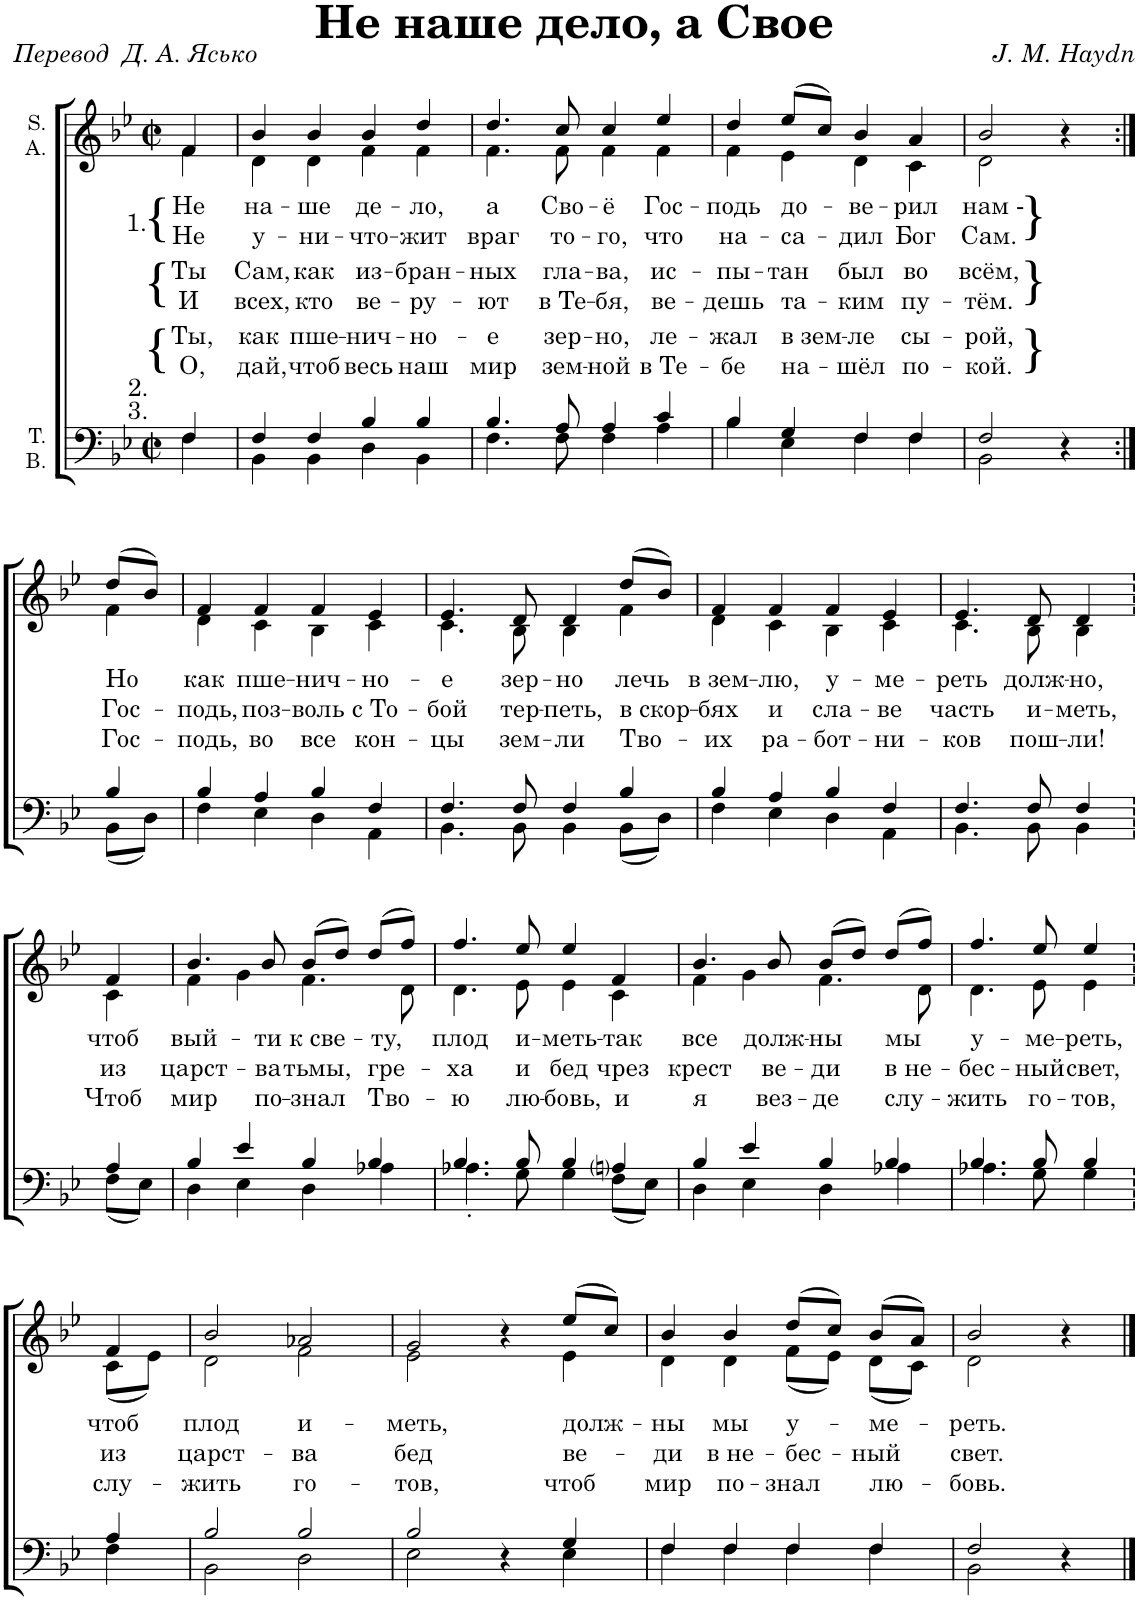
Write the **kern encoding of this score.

**kern	**kern	**text	**text	**text	**text	**text	**text
*part2	*part1	*part1	*part1	*part1	*part1	*part1	*part1
*staff2	*staff1	*staff1	*staff1	*staff1	*staff1	*staff1	*staff1
*I"T. B.	*I"S. A.	*	*	*	*	*	*
*clefF4	*clefG2	*	*	*	*	*	*
*k[b-e-]	*k[b-e-]	*	*	*	*	*	*
*M2/2	*M2/2	*	*	*	*	*	*
*met(c|)	*met(c|)	*	*	*	*	*	*
=1	=1	=1	=1	=1	=1	=1	=1
*^	*	*	*	*	*	*	*
!	!	!LO:TX:b:t={	!	!	!	!	!	!
!	!	!LO:TX:b:t={	!	!	!	!	!	!
!	!	!LO:TX:b:t={	!	!	!	!	!	!
!	!	!LO:TX:b:t=1.	!	!	!	!	!	!
!	!	!LO:TX:b:t=2.	!	!	!	!	!	!
!	!	!LO:TX:b:t=3.	!	!	!	!	!	!
!	!	!	!LO:LY:b	!LO:LY:b	!LO:LY:b	!LO:LY:b	!LO:LY:b	!LO:LY:b
*	*	*^	*	*	*	*	*	*
4F/	4F\	4f/	4f\	Не	Не	Ты	И	Ты,	О,
=2	=2	=2	=2	=2	=2	=2	=2	=2	=2
!	!	!	!	!LO:LY:b	!LO:LY:b	!LO:LY:b	!LO:LY:b	!LO:LY:b	!LO:LY:b
4F/	4BB-\	4b-/	4d\	на-	у-	Сам,	всех,	как	дай,
!	!	!	!	!LO:LY:b	!LO:LY:b	!LO:LY:b	!LO:LY:b	!LO:LY:b	!LO:LY:b
4F/	4BB-\	4b-/	4d\	-ше	-ни-	как	кто	пше-	чтоб
!	!	!	!	!LO:LY:b	!LO:LY:b	!LO:LY:b	!LO:LY:b	!LO:LY:b	!LO:LY:b
4B-/	4D\	4b-/	4f\	де-	-что-	из-	ве-	-нич-	весь
!	!	!	!	!LO:LY:b	!LO:LY:b	!LO:LY:b	!LO:LY:b	!LO:LY:b	!LO:LY:b
4B-/	4BB-\	4dd/	4f\	-ло,	-жит	-бран-	-ру-	-но-	наш
=3	=3	=3	=3	=3	=3	=3	=3	=3	=3
!	!	!	!	!LO:LY:b	!LO:LY:b	!LO:LY:b	!LO:LY:b	!LO:LY:b	!LO:LY:b
4.B-/	4.F\	4.dd/	4.f\	а	враг	-ных	-ют	-е	мир
!	!	!	!	!LO:LY:b	!LO:LY:b	!LO:LY:b	!LO:LY:b	!LO:LY:b	!LO:LY:b
8A/	8F\	8cc/	8f\	Сво-	то-	гла-	в Те-	зер-	зем-
!	!	!	!	!LO:LY:b	!LO:LY:b	!LO:LY:b	!LO:LY:b	!LO:LY:b	!LO:LY:b
4A/	4F\	4cc/	4f\	-ё	-го,	-ва,	-бя,	-но,	-ной
!	!	!	!	!LO:LY:b	!LO:LY:b	!LO:LY:b	!LO:LY:b	!LO:LY:b	!LO:LY:b
4c/	4A\	4ee-/	4f\	Гос-	что	ис-	ве-	ле-	в Те-
=4	=4	=4	=4	=4	=4	=4	=4	=4	=4
!	!	!	!	!LO:LY:b	!LO:LY:b	!LO:LY:b	!LO:LY:b	!LO:LY:b	!LO:LY:b
4B-/	4B-\	4dd/	4f\	-подь	на-	-пы-	-дешь	-жал	-бе
!	!	!	!	!LO:LY:b	!LO:LY:b	!LO:LY:b	!LO:LY:b	!LO:LY:b	!LO:LY:b
4G/	4E-\	(8ee-/L	4e-\	до-	-са-	-тан	та-	в зем-	на-
.	.	8cc/J)	.	.	.	.	.	.	.
!	!	!	!	!LO:LY:b	!LO:LY:b	!LO:LY:b	!LO:LY:b	!LO:LY:b	!LO:LY:b
4F/	4F\	4b-/	4d\	-ве-	-дил	был	-ким	-ле	-шёл
!	!	!	!	!LO:LY:b	!LO:LY:b	!LO:LY:b	!LO:LY:b	!LO:LY:b	!LO:LY:b
4F/	4F\	4a/	4c\	-рил	Бог	во	пу-	сы-	по-
=5	=5	=5	=5	=5	=5	=5	=5	=5	=5
!	!	!LO:TX:b:t=}	!	!	!	!	!	!	!
!	!	!LO:TX:b:t=}	!	!	!	!	!	!	!
!	!	!LO:TX:b:t=}	!	!	!	!	!	!	!
!	!	!	!	!LO:LY:b	!LO:LY:b	!LO:LY:b	!LO:LY:b	!LO:LY:b	!LO:LY:b
2F/	2BB-\	2b-/	2d\	нам -	Сам.	всём,	-тём.	-рой,	-кой.
4r	4ryy	4r	4ryy	.	.	.	.	.	.
!!LO:LB:g=z	!!
=6:|!	=6:|!	=6:|!	=6:|!	=6:|!	=6:|!	=6:|!	=6:|!	=6:|!	=6:|!
!	!	!	!	!LO:LY:b	!LO:LY:b	!LO:LY:b	!	!	!
4B-/	(8BB-\L	(8dd/L	4f\	Но	Гос-	Гос-	.	.	.
.	8D\J)	8b-/J)	.	.	.	.	.	.	.
=7	=7	=7	=7	=7	=7	=7	=7	=7	=7
!	!	!	!	!LO:LY:b	!LO:LY:b	!LO:LY:b	!	!	!
4B-/	4F\	4f/	4d\	как	-подь,	-подь,	.	.	.
!	!	!	!	!LO:LY:b	!LO:LY:b	!LO:LY:b	!	!	!
4A/	4E-\	4f/	4c\	пше-	поз-	во	.	.	.
!	!	!	!	!LO:LY:b	!LO:LY:b	!LO:LY:b	!	!	!
4B-/	4D\	4f/	4B-\	-нич-	-воль	все	.	.	.
!	!	!	!	!LO:LY:b	!LO:LY:b	!LO:LY:b	!	!	!
4F/	4AA\	4e-/	4c\	-но-	с То-	кон-	.	.	.
=8	=8	=8	=8	=8	=8	=8	=8	=8	=8
!	!	!	!	!LO:LY:b	!LO:LY:b	!LO:LY:b	!	!	!
4.F/	4.BB-\	4.e-/	4.c\	-е	-бой	-цы	.	.	.
!	!	!	!	!LO:LY:b	!LO:LY:b	!LO:LY:b	!	!	!
8F/	8BB-\	8d/	8B-\	зер-	тер-	зем-	.	.	.
!	!	!	!	!LO:LY:b	!LO:LY:b	!LO:LY:b	!	!	!
4F/	4BB-\	4d/	4B-\	-но	-петь,	-ли	.	.	.
!	!	!	!	!LO:LY:b	!LO:LY:b	!LO:LY:b	!	!	!
4B-/	(8BB-\L	(8dd/L	4f\	лечь	в скор-	Тво-	.	.	.
.	8D\J)	8b-/J)	.	.	.	.	.	.	.
=9	=9	=9	=9	=9	=9	=9	=9	=9	=9
!	!	!	!	!LO:LY:b	!LO:LY:b	!LO:LY:b	!	!	!
4B-/	4F\	4f/	4d\	в зем-	-бях	-их	.	.	.
!	!	!	!	!LO:LY:b	!LO:LY:b	!LO:LY:b	!	!	!
4A/	4E-\	4f/	4c\	-лю,	и	ра-	.	.	.
!	!	!	!	!LO:LY:b	!LO:LY:b	!LO:LY:b	!	!	!
4B-/	4D\	4f/	4B-\	у-	сла-	-бот-	.	.	.
!	!	!	!	!LO:LY:b	!LO:LY:b	!LO:LY:b	!	!	!
4F/	4AA\	4e-/	4c\	-ме-	-ве	-ни-	.	.	.
=10	=10	=10	=10	=10	=10	=10	=10	=10	=10
!	!	!	!	!LO:LY:b	!LO:LY:b	!LO:LY:b	!	!	!
4.F/	4.BB-\	4.e-/	4.c\	-реть	часть	-ков	.	.	.
!	!	!	!	!LO:LY:b	!LO:LY:b	!LO:LY:b	!	!	!
8F/	8BB-\	8d/	8B-\	долж-	и-	пош-	.	.	.
!	!	!	!	!LO:LY:b	!LO:LY:b	!LO:LY:b	!	!	!
4F/	4BB-\	4d/	4B-\	-но,	-меть,	-ли!	.	.	.
!!LO:LB:g=z	!!
=11	=11	=11	=11	=11	=11	=11	=11	=11	=11
!	!	!	!	!LO:LY:b	!LO:LY:b	!LO:LY:b	!	!	!
4A/	(8F\L	4f/	4c\	чтоб	из	Чтоб	.	.	.
.	8E-\J)	.	.	.	.	.	.	.	.
=12	=12	=12	=12	=12	=12	=12	=12	=12	=12
!	!	!	!	!LO:LY:b	!LO:LY:b	!LO:LY:b	!	!	!
4B-/	4D\	4.b-/	4f\	вый-	царст-	мир	.	.	.
4e-/	4E-\	.	4g\	.	.	.	.	.	.
!	!	!	!	!LO:LY:b	!LO:LY:b	!LO:LY:b	!	!	!
.	.	8b-/	.	-ти	-ва	по-	.	.	.
!	!	!	!	!LO:LY:b	!LO:LY:b	!LO:LY:b	!	!	!
4B-/	4D\	(8b-/L	4.f\	к све-	тьмы,	-знал	.	.	.
.	.	8dd/J)	.	.	.	.	.	.	.
!	!	!	!	!LO:LY:b	!LO:LY:b	!LO:LY:b	!	!	!
4B-/	4A-X\	(8dd/L	.	-ту,	гре-	Тво-	.	.	.
.	.	8ff/J)	8d\	.	.	.	.	.	.
=13	=13	=13	=13	=13	=13	=13	=13	=13	=13
!	!	!	!	!LO:LY:b	!LO:LY:b	!LO:LY:b	!	!	!
4.B-/	4.A-X'\	4.ff/	4.d\	плод	-ха	-ю	.	.	.
!	!	!	!	!LO:LY:b	!LO:LY:b	!LO:LY:b	!	!	!
8B-/	8G\	8ee-/	8e-\	и-	и	лю-	.	.	.
!	!	!	!	!LO:LY:b	!LO:LY:b	!LO:LY:b	!	!	!
4B-/	4G\	4ee-/	4e-\	-меть-	бед	-бовь,	.	.	.
!	!	!	!	!LO:LY:b	!LO:LY:b	!LO:LY:b	!	!	!
4Ani/	(8F\L	4f/	4c\	-так	чрез	и	.	.	.
.	8E-\J)	.	.	.	.	.	.	.	.
=14	=14	=14	=14	=14	=14	=14	=14	=14	=14
!	!	!	!	!LO:LY:b	!LO:LY:b	!LO:LY:b	!	!	!
4B-/	4D\	4.b-/	4f\	все	крест	я	.	.	.
4e-/	4E-\	.	4g\	.	.	.	.	.	.
!	!	!	!	!LO:LY:b	!LO:LY:b	!LO:LY:b	!	!	!
.	.	8b-/	.	долж-	ве-	вез-	.	.	.
!	!	!	!	!LO:LY:b	!LO:LY:b	!LO:LY:b	!	!	!
4B-/	4D\	(8b-/L	4.f\	-ны	-ди	-де	.	.	.
.	.	8dd/J)	.	.	.	.	.	.	.
!	!	!	!	!LO:LY:b	!LO:LY:b	!LO:LY:b	!	!	!
4B-/	4A-X\	(8dd/L	.	мы	в не-	слу-	.	.	.
.	.	8ff/J)	8d\	.	.	.	.	.	.
=15	=15	=15	=15	=15	=15	=15	=15	=15	=15
!	!	!	!	!LO:LY:b	!LO:LY:b	!LO:LY:b	!	!	!
4.B-/	4.A-X\	4.ff/	4.d\	у-	-бес-	-жить	.	.	.
!	!	!	!	!LO:LY:b	!LO:LY:b	!LO:LY:b	!	!	!
8B-/	8G\	8ee-/	8e-\	-ме-	-ный	го-	.	.	.
!	!	!	!	!LO:LY:b	!LO:LY:b	!LO:LY:b	!	!	!
4B-/	4G\	4ee-/	4e-\	-реть,	свет,	-тов,	.	.	.
!!LO:LB:g=z	!!
=16	=16	=16	=16	=16	=16	=16	=16	=16	=16
!	!	!	!	!LO:LY:b	!LO:LY:b	!LO:LY:b	!	!	!
4A/	4F\	4f/	(8c\L	чтоб	из	слу-	.	.	.
.	.	.	8e-\J)	.	.	.	.	.	.
=17	=17	=17	=17	=17	=17	=17	=17	=17	=17
!	!	!	!	!LO:LY:b	!LO:LY:b	!LO:LY:b	!	!	!
2B-/	2BB-\	2b-/	2d\	плод	царст-	-жить	.	.	.
!	!	!	!	!LO:LY:b	!LO:LY:b	!LO:LY:b	!	!	!
2B-/	2D\	2a-X/	2f\	и-	-ва	го-	.	.	.
=18	=18	=18	=18	=18	=18	=18	=18	=18	=18
!	!	!	!	!LO:LY:b	!LO:LY:b	!LO:LY:b	!	!	!
2B-/	2E-\	2g/	2e-\	-меть,	бед	-тов,	.	.	.
4r	4ryy	4r	4ryy	.	.	.	.	.	.
!	!	!	!	!LO:LY:b	!LO:LY:b	!LO:LY:b	!	!	!
4G/	4E-\	(8ee-/L	4e-\	долж-	ве-	чтоб	.	.	.
.	.	8cc/J)	.	.	.	.	.	.	.
=19	=19	=19	=19	=19	=19	=19	=19	=19	=19
!	!	!	!	!LO:LY:b	!LO:LY:b	!LO:LY:b	!	!	!
4F/	4F\	4b-/	4d\	-ны	-ди	мир	.	.	.
!	!	!	!	!LO:LY:b	!LO:LY:b	!LO:LY:b	!	!	!
4F/	4F\	4b-/	4d\	мы	в не-	по-	.	.	.
!	!	!	!	!LO:LY:b	!LO:LY:b	!LO:LY:b	!	!	!
4F/	4F\	(8dd/L	(8f\L	у-	-бес-	-знал	.	.	.
.	.	8cc/J)	8e-\J)	.	.	.	.	.	.
!	!	!	!	!LO:LY:b	!LO:LY:b	!LO:LY:b	!	!	!
4F/	4F\	(8b-/L	(8d\L	-ме-	-ный	лю-	.	.	.
.	.	8a/J)	8c\J)	.	.	.	.	.	.
=20	=20	=20	=20	=20	=20	=20	=20	=20	=20
!	!	!	!	!LO:LY:b	!LO:LY:b	!LO:LY:b	!	!	!
2F/	2BB-\	2b-/	2d\	-реть.	свет.	-бовь.	.	.	.
4r	4ryy	4r	4ryy	.	.	.	.	.	.
*v	*v	*	*	*	*	*	*	*	*
*	*v	*v	*	*	*	*	*	*
==	==	==	==	==	==	==	==
*-	*-	*-	*-	*-	*-	*-	*-
